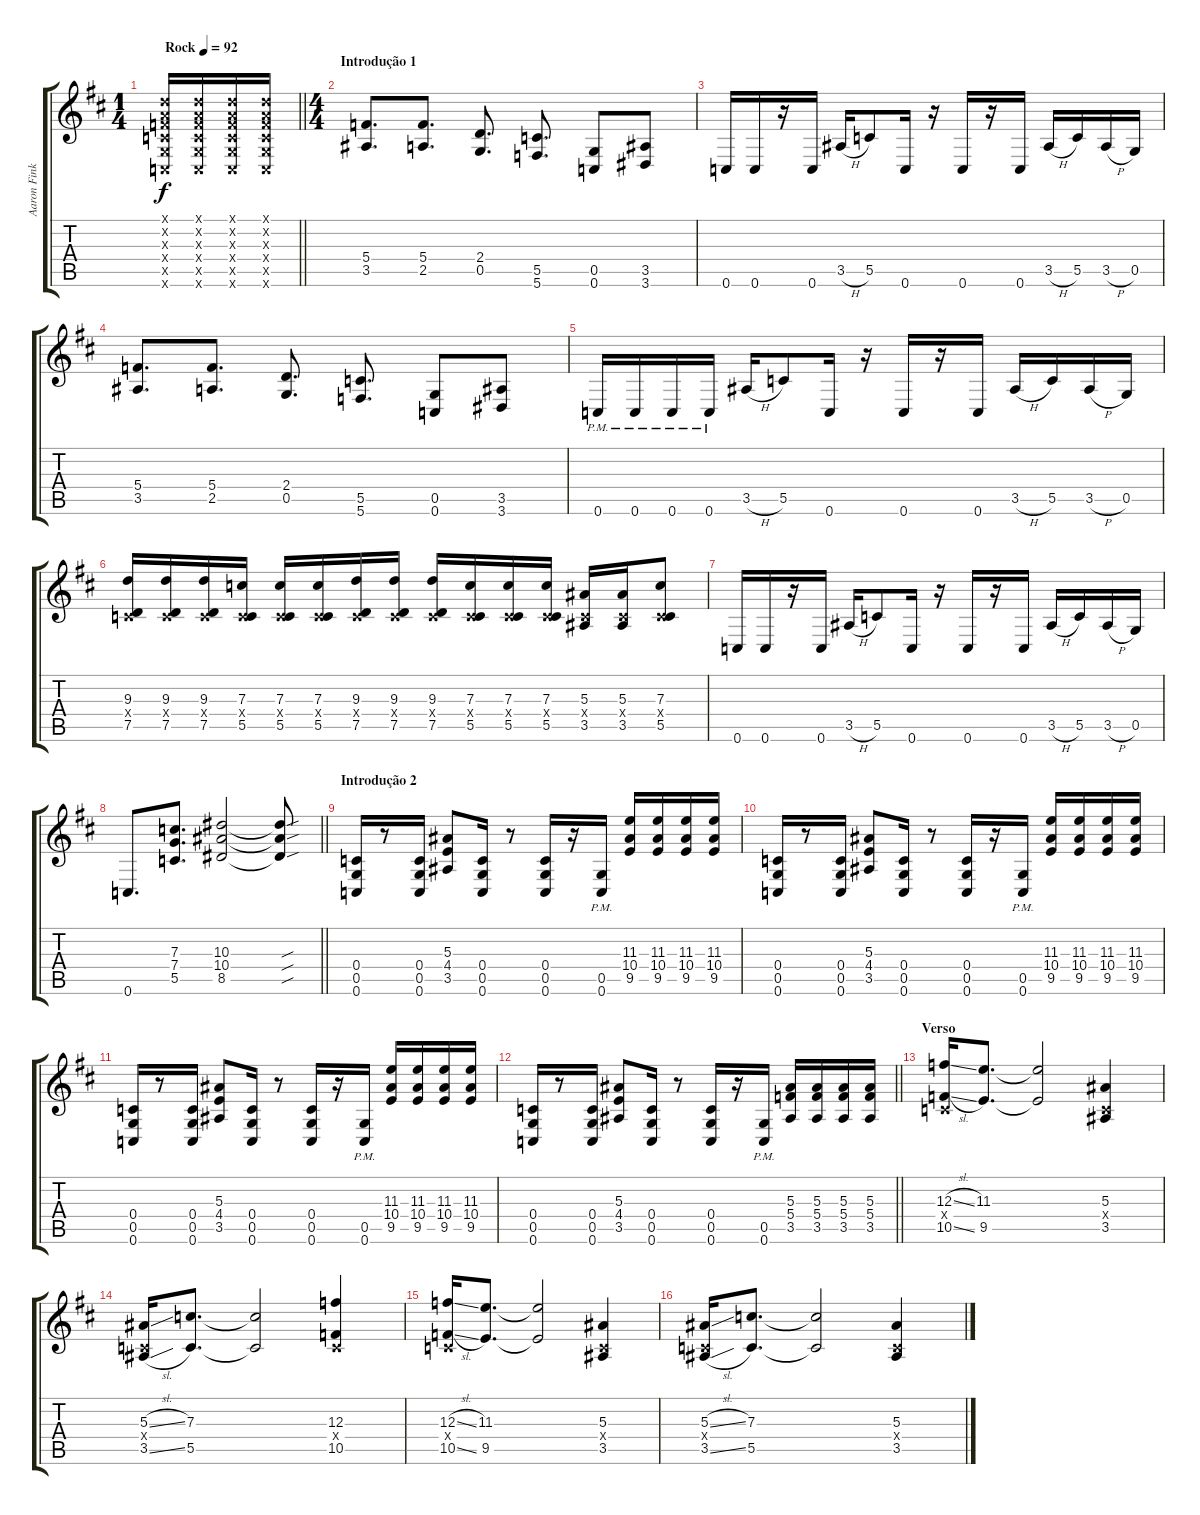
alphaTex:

\track ("Aaron Fink" "Aaron Fink") {instrument distortionguitar}
\staff {score tabs}
\tuning (D4 A3 F3 C3 G2 C2) {hide}
\ts (1 4)
\tempo (92 "Rock")
\clef g2
\barLineRight lightlight
\ks d
(0.1{x} 0.2{x} 0.3{x} 0.4{x} 0.5{x} 0.6{x}).16{dy f instrument distortionguitar} (0.1{x} 0.2{x} 0.3{x} 0.4{x} 0.5{x} 0.6{x}).16 (0.1{x} 0.2{x} 0.3{x} 0.4{x} 0.5{x} 0.6{x}).16 (0.1{x} 0.2{x} 0.3{x} 0.4{x} 0.5{x} 0.6{x}).16 |
\ts (4 4)
\section ("" "Introdução 1")
(5.4 3.5).8{d} (5.4 2.5).8{d} (2.4 0.5).8{d} (5.5 5.6).8{d} (0.5 0.6).8 (3.5 3.6).8 |
0.6.16 0.6.16 r.16 0.6.16 3.5{h}.16 5.5.8 0.6.16 r.16 0.6.16 r.16 0.6.16 3.5{h}.16 5.5.16 3.5{h}.16 0.5.16 |
(5.4 3.5).8{d} (5.4 2.5).8{d} (2.4 0.5).8{d} (5.5 5.6).8{d} (0.5 0.6).8 (3.5 3.6).8 |
0.6{pm}.16 0.6{pm}.16 0.6{pm}.16 0.6{pm}.16 3.5{h}.16 5.5.8 0.6.16 r.16 0.6.16 r.16 0.6.16 3.5{h}.16 5.5.16 3.5{h}.16 0.5.16 |
(9.3 0.4{x} 7.5).16 (9.3 0.4{x} 7.5).16 (9.3 0.4{x} 7.5).16 (7.3 0.4{x} 5.5).16 (7.3 0.4{x} 5.5).16 (7.3 0.4{x} 5.5).16 (9.3 0.4{x} 7.5).16 (9.3 0.4{x} 7.5).16 (9.3 0.4{x} 7.5).16 (7.3 0.4{x} 5.5).16 (7.3 0.4{x} 5.5).16 (7.3 0.4{x} 5.5).16 (5.3 0.4{x} 3.5).16 (5.3 0.4{x} 3.5).16 (7.3 0.4{x} 5.5).8 |
0.6.16 0.6.16 r.16 0.6.16 3.5{h}.16 5.5.8 0.6.16 r.16 0.6.16 r.16 0.6.16 3.5{h}.16 5.5.16 3.5{h}.16 0.5.16 |
\barLineRight lightlight
0.6.8{d} (7.3 7.4 5.5).8{d} (10.3 10.4 8.5).2 (10.3{sou t} 10.4{sou t} 8.5{sou t}).8 |
\section ("" "Introdução 2")
(0.4 0.5 0.6).16{beam Up} r.8 (0.4 0.5 0.6).16 (5.3 4.4 3.5).8 (0.4 0.5 0.6).16 r.8 (0.4 0.5 0.6).16{beam Up} r.16 (0.5{pm} 0.6{pm}).16 (11.3 10.4 9.5).16 (11.3 10.4 9.5).16 (11.3 10.4 9.5).16 (11.3 10.4 9.5).16 |
(0.4 0.5 0.6).16 r.8 (0.4 0.5 0.6).16 (5.3 4.4 3.5).8 (0.4 0.5 0.6).16 r.8 (0.4 0.5 0.6).16 r.16 (0.5{pm} 0.6{pm}).16 (11.3 10.4 9.5).16 (11.3 10.4 9.5).16 (11.3 10.4 9.5).16 (11.3 10.4 9.5).16 |
(0.4 0.5 0.6).16 r.8 (0.4 0.5 0.6).16 (5.3 4.4 3.5).8 (0.4 0.5 0.6).16 r.8 (0.4 0.5 0.6).16 r.16 (0.5{pm} 0.6{pm}).16 (11.3 10.4 9.5).16 (11.3 10.4 9.5).16 (11.3 10.4 9.5).16 (11.3 10.4 9.5).16 |
\barLineRight lightlight
(0.4 0.5 0.6).16 r.8 (0.4 0.5 0.6).16 (5.3 4.4 3.5).8 (0.4 0.5 0.6).16 r.8 (0.4 0.5 0.6).16 r.16 (0.5{pm} 0.6{pm}).16 (5.3 5.4 3.5).16 (5.3 5.4 3.5).16 (5.3 5.4 3.5).16 (5.3 5.4 3.5).16 |
\section ("" "Verso")
(12.3{sl} 0.4{x} 10.5{sl}).16 (11.3 9.5).8{d} (11.3{t} 9.5{t}).2 (5.3 0.4{x} 3.5).4 |
(5.3{sl} 0.4{x} 3.5{sl}).16 (7.3 5.5).8{d} (7.3{t} 5.5{t}).2 (12.3 0.4{x} 10.5).4 |
(12.3{sl} 0.4{x} 10.5{sl}).16 (11.3 9.5).8{d} (11.3{t} 9.5{t}).2 (5.3 0.4{x} 3.5).4 |
(5.3{sl} 0.4{x} 3.5{sl}).16 (7.3 5.5).8{d} (7.3{t} 5.5{t}).2 (5.3 0.4{x} 3.5).4
